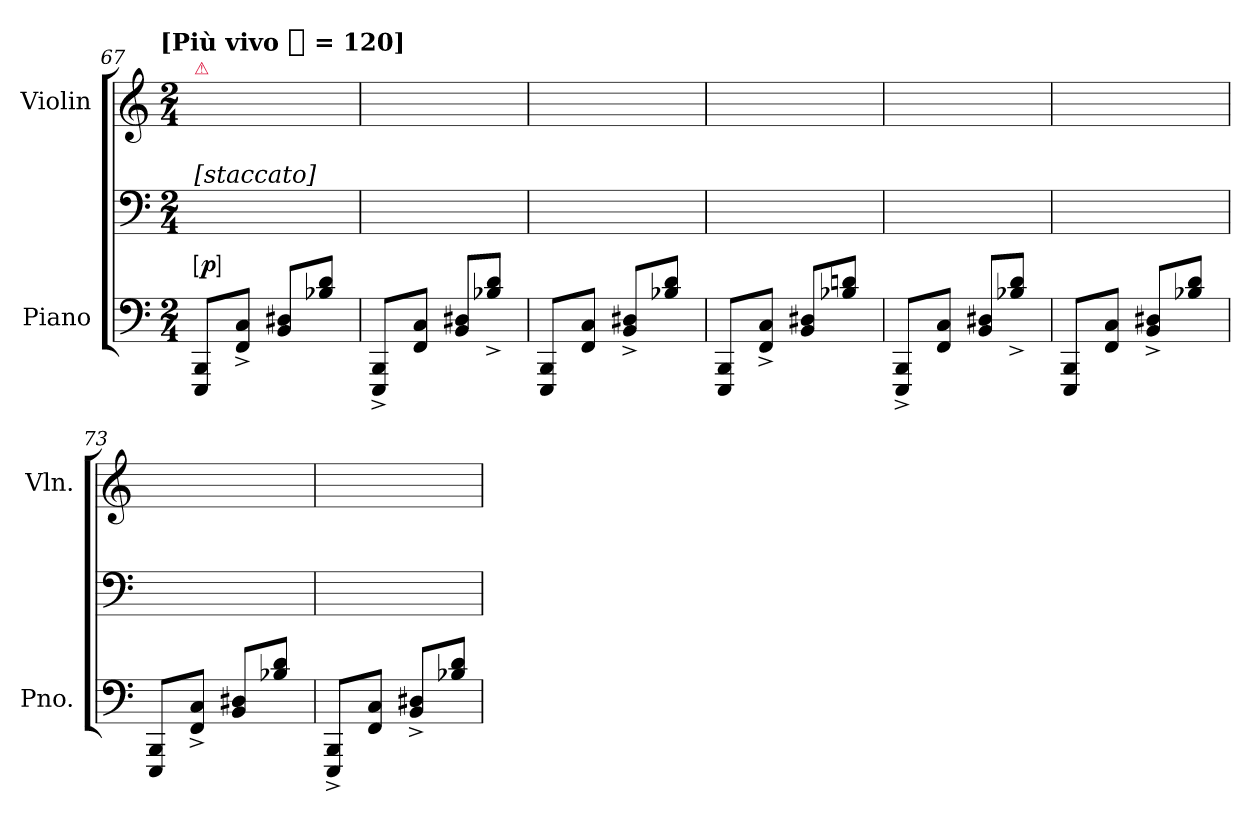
**kern	**kern	**dynam	**kern
*part2	*part2	*part2	*part1
*staff3	*staff2	*staff2/3	*staff1
*I"Piano	*	*	*I"Violin
*I'Pno.	*	*	*I'Vln.
*clefF4	*clefF4	*	*clefG2
*k[]	*k[]	*	*k[]
!!LO:TX:omd:t=[Più vivo [quarter] = 120]
*M2/4	*M2/4	*	*M2/4
*MM120	*MM120	*	*MM120
=67	=67	=67	=67
!	!	!	!LO:TX:a:color=crimson:t=⚠
!	!LO:TX:a:i:t=[staccato]	!	!
!	!	!LO:DY:ed=brack	!
8EEE/ 8BBB/L	2ryy	p	16ryy
.	.	.	16ryy
8FF^>\ 8C^>\J	.	.	16ryy
.	.	.	16ryy
8BB/ 8D#X/L	.	.	16ryy
.	.	.	16ryy
8B-X\ 8d\J	.	.	16ryy
.	.	.	16ryy
=68	=68	=68	=68
8EEE^</ 8BBB^</L	2ryy	.	16ryy
.	.	.	16ryy
8FF\ 8C\J	.	.	16ryy
.	.	.	16ryy
8BB/ 8D#X/L	.	.	8ryy
8B-X^>\ 8d^>\J	.	.	16ryy
.	.	.	16ryy
=69	=69	=69	=69
8EEE/ 8BBB/L	2ryy	.	16ryy
.	.	.	16ryy
8FF\ 8C\J	.	.	16ryy
.	.	.	16ryy
8BB^</ 8D#X^</L	.	.	16ryy
.	.	.	16ryy
8B-X\ 8d\J	.	.	16ryy
.	.	.	16ryy
=70	=70	=70	=70
8EEE/ 8BBB/L	2ryy	.	16ryy
.	.	.	16ryy
8FF^>\ 8C^>\J	.	.	16ryy
.	.	.	16ryy
8BB/ 8D#X/L	.	.	16ryy
.	.	.	16ryy
8B-X\ 8dn\J	.	.	16ryy
.	.	.	16ryy
=71	=71	=71	=71
8EEE^</ 8BBB^</L	2ryy	.	16ryy
.	.	.	16ryy
8FF\ 8C\J	.	.	16ryy
.	.	.	16ryy
8BB/ 8D#X/L	.	.	8ryy
8B-X^>\ 8d^>\J	.	.	16ryy
.	.	.	16ryy
=72	=72	=72	=72
8EEE/ 8BBB/L	2ryy	.	16ryy
.	.	.	16ryy
8FF\ 8C\J	.	.	16ryy
.	.	.	16ryy
8BB^</ 8D#X^</L	.	.	16ryy
.	.	.	16ryy
8B-X\ 8d\J	.	.	16ryy
.	.	.	16ryy
=73	=73	=73	=73
8EEE/ 8BBB/L	2ryy	.	16ryy
.	.	.	16ryy
8FF^>\ 8C^>\J	.	.	16ryy
.	.	.	16ryy
8BB/ 8D#X/L	.	.	16ryy
.	.	.	16ryy
8B-X\ 8d\J	.	.	16ryy
.	.	.	16ryy
=74	=74	=74	=74
8EEE^</ 8BBB^</L	2ryy	.	16ryy
.	.	.	16ryy
8FF\ 8C\J	.	.	16ryy
.	.	.	16ryy
8BB^</ 8D#X^</L	.	.	16ryy
.	.	.	16ryy
8B-X\ 8d\J	.	.	8ryy
=	=	=	=
*-	*-	*-	*-
